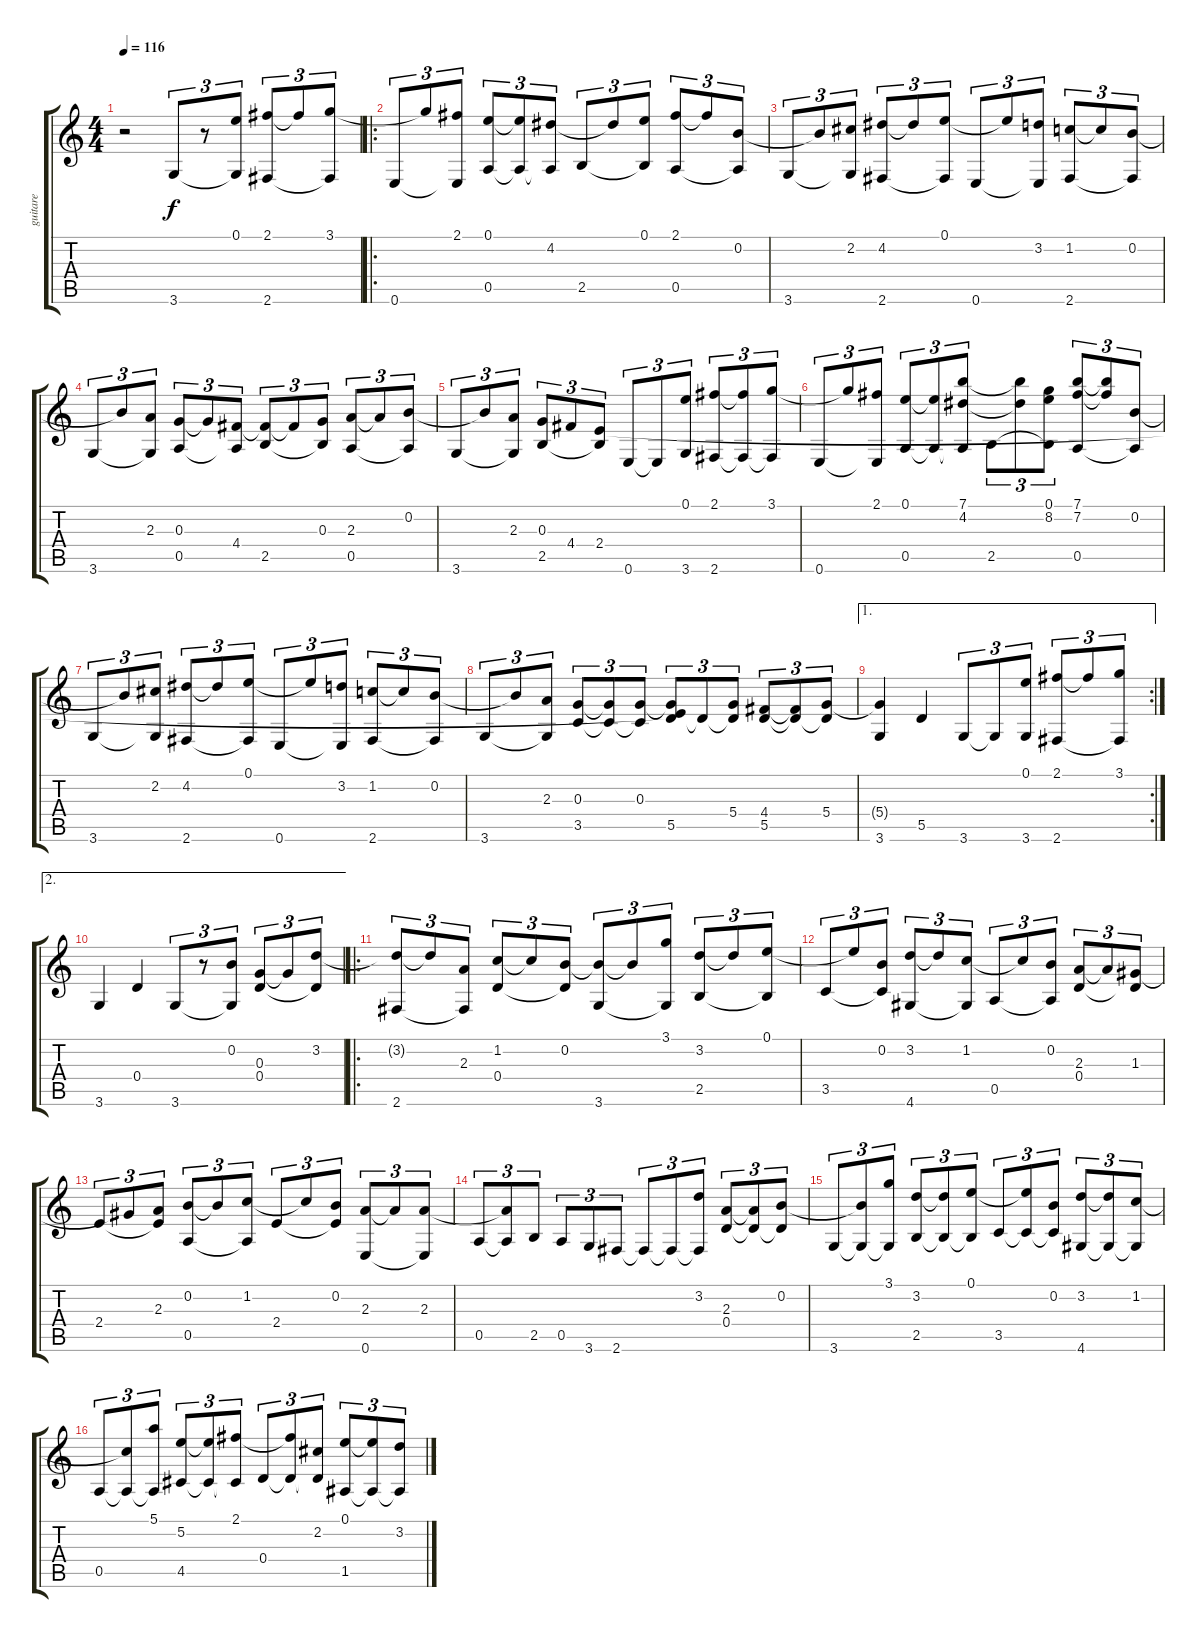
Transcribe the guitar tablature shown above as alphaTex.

\track ("guitare" "guitare") {instrument acousticguitarnylon}
\staff {score tabs}
\tuning (E4 B3 G3 D3 A2 E2) {hide}
\ts (4 4)
\tempo 116
\clef g2
\ks c
r.2{dy f instrument acousticguitarnylon} 3.6.8{tu (3 2)} r.8{tu (3 2)} (0.1 3.6{t}).8{tu (3 2)} (2.1 2.6).8{tu (3 2)} 2.1{t}.8{tu (3 2)} (3.1 2.6{t}).8{tu (3 2)} |
\ro
0.6.8{tu (3 2)} 3.1{t}.8{tu (3 2)} (2.1 0.6{t}).8{tu (3 2)} (0.1 0.5).8{tu (3 2)} (0.1{t} 0.5{t}).8{tu (3 2)} (4.2 0.5{t}).8{tu (3 2)} 2.5.8{tu (3 2)} 4.2{t}.8{tu (3 2)} (0.1 2.5{t}).8{tu (3 2)} (2.1 0.5).8{tu (3 2)} 2.1{t}.8{tu (3 2)} (0.2 0.5{t}).8{tu (3 2)} |
3.6.8{tu (3 2)} 0.2{t}.8{tu (3 2)} (2.2 3.6{t}).8{tu (3 2)} (4.2 2.6).8{tu (3 2)} 4.2{t}.8{tu (3 2)} (0.1 2.6{t}).8{tu (3 2)} 0.6.8{tu (3 2)} 0.1{t}.8{tu (3 2)} (3.2 0.6{t}).8{tu (3 2)} (1.2 2.6).8{tu (3 2)} 1.2{t}.8{tu (3 2)} (0.2 2.6{t}).8{tu (3 2)} |
3.6.8{tu (3 2)} 0.2{t}.8{tu (3 2)} (2.3 3.6{t}).8{tu (3 2)} (0.3 0.5).8{tu (3 2)} 0.3{t}.8{tu (3 2)} (4.4 0.5{t}).8{tu (3 2)} (4.4{t} 2.5).8{tu (3 2)} 4.4{t}.8{tu (3 2)} (0.3 2.5{t}).8{tu (3 2)} (2.3 0.5).8{tu (3 2)} 2.3{t}.8{tu (3 2)} (0.2 0.5{t}).8{tu (3 2)} |
3.6.8{tu (3 2)} 0.2{t}.8{tu (3 2)} (2.3 3.6{t}).8{tu (3 2)} (0.3 2.5).8{tu (3 2)} 4.4.8{tu (3 2)} (2.4 2.5{t}).8{tu (3 2)} 0.6.8{tu (3 2)} 0.6{t}.8{tu (3 2)} (0.1 3.6).8{tu (3 2)} (2.1 2.6).8{tu (3 2)} (2.1{t} 2.6{t}).8{tu (3 2)} (3.1 2.6{t}).8{tu (3 2)} |
0.6.8{tu (3 2)} 3.1{t}.8{tu (3 2)} (2.1 0.6{t}).8{tu (3 2)} (0.1 0.5).8{tu (3 2)} (0.1{t} 0.5{t}).8{tu (3 2)} (7.1 4.2 0.5{t}).8{tu (3 2)} 2.5.8{tu (3 2)} (7.1{t} 4.2{t}).8{tu (3 2)} (0.1 8.2 2.5{t}).8{tu (3 2)} (7.1 7.2 0.5).8{tu (3 2)} (7.1{t} 7.2{t}).8{tu (3 2)} (0.2 0.5{t}).8{tu (3 2)} |
3.6.8{tu (3 2)} 0.2{t}.8{tu (3 2)} (2.2 3.6{t}).8{tu (3 2)} (4.2 2.6).8{tu (3 2)} 4.2{t}.8{tu (3 2)} (0.1 2.6{t}).8{tu (3 2)} 0.6.8{tu (3 2)} 0.1{t}.8{tu (3 2)} (3.2 0.6{t}).8{tu (3 2)} (1.2 2.6).8{tu (3 2)} 1.2{t}.8{tu (3 2)} (0.2 2.6{t}).8{tu (3 2)} |
3.6.8{tu (3 2)} 0.2{t}.8{tu (3 2)} (2.3 3.6{t}).8{tu (3 2)} (0.3 3.5).8{tu (3 2)} (0.3{t} 3.5{t}).8{tu (3 2)} (0.3 3.5{t}).8{tu (3 2)} (0.3{t} 2.4{t} 5.5).8{tu (3 2)} 5.5{t}.8{tu (3 2)} (5.4 5.5{t}).8{tu (3 2)} (4.4 5.5).8{tu (3 2)} (4.4{t} 5.5{t}).8{tu (3 2)} (5.4 5.5{t}).8{tu (3 2)} |
\ae 1
\rc 2
(5.4{t} 3.6).4 5.5.4 3.6.8{tu (3 2)} 3.6{t}.8{tu (3 2)} (0.1 3.6).8{tu (3 2)} (2.1 2.6).8{tu (3 2)} 2.1{t}.8{tu (3 2)} (3.1 2.6{t}).8{tu (3 2)} |
\ae 2
3.6.4 0.4.4 3.6.8{tu (3 2)} r.8{tu (3 2)} (0.2 3.6{t}).8{tu (3 2)} (0.3 0.4).8{tu (3 2)} 0.3{t}.8{tu (3 2)} (3.2 0.4{t}).8{tu (3 2)} |
\ro
(3.2{t} 2.6).8{tu (3 2)} 3.2{t}.8{tu (3 2)} (2.3 2.6{t}).8{tu (3 2)} (1.2 0.4).8{tu (3 2)} 1.2{t}.8{tu (3 2)} (0.2 0.4{t}).8{tu (3 2)} (0.2{t} 3.6).8{tu (3 2)} 0.2{t}.8{tu (3 2)} (3.1 3.6{t}).8{tu (3 2)} (3.2 2.5).8{tu (3 2)} 3.2{t}.8{tu (3 2)} (0.1 2.5{t}).8{tu (3 2)} |
3.5.8{tu (3 2)} 0.1{t}.8{tu (3 2)} (0.2 3.5{t}).8{tu (3 2)} (3.2 4.6).8{tu (3 2)} 3.2{t}.8{tu (3 2)} (1.2 4.6{t}).8{tu (3 2)} 0.5.8{tu (3 2)} 1.2{t}.8{tu (3 2)} (0.2 0.5{t}).8{tu (3 2)} (2.3 0.4).8{tu (3 2)} 2.3{t}.8{tu (3 2)} (1.3 0.4{t}).8{tu (3 2)} |
2.4.8{tu (3 2)} 1.3{t}.8{tu (3 2)} (2.3 2.4{t}).8{tu (3 2)} (0.2 0.5).8{tu (3 2)} 0.2{t}.8{tu (3 2)} (1.2 0.5{t}).8{tu (3 2)} 2.4.8{tu (3 2)} 1.2{t}.8{tu (3 2)} (0.2 2.4{t}).8{tu (3 2)} (2.3 0.6).8{tu (3 2)} 2.3{t}.8{tu (3 2)} (2.3 0.6{t}).8{tu (3 2)} |
0.5.8{tu (3 2)} (2.3{t} 0.5{t}).8{tu (3 2)} 2.5.8{tu (3 2)} 0.5.8{tu (3 2)} 3.6.8{tu (3 2)} 2.6.8{tu (3 2)} 2.6{t}.8{tu (3 2)} 2.6{t}.8{tu (3 2)} (3.2 2.6{t}).8{tu (3 2)} (2.3 0.4).8{tu (3 2)} (2.3{t} 0.4{t}).8{tu (3 2)} (0.2 0.4{t}).8{tu (3 2)} |
3.6.8{tu (3 2)} (0.2{t} 3.6{t}).8{tu (3 2)} (3.1 3.6{t}).8{tu (3 2)} (3.2 2.5).8{tu (3 2)} (3.2{t} 2.5{t}).8{tu (3 2)} (0.1 2.5{t}).8{tu (3 2)} 3.5.8{tu (3 2)} (0.1{t} 3.5{t}).8{tu (3 2)} (0.2 3.5{t}).8{tu (3 2)} (3.2 4.6).8{tu (3 2)} (3.2{t} 4.6{t}).8{tu (3 2)} (1.2 4.6{t}).8{tu (3 2)} |
0.5.8{tu (3 2)} (1.2{t} 0.5{t}).8{tu (3 2)} (5.1 0.5{t}).8{tu (3 2)} (5.2 4.5).8{tu (3 2)} (5.2{t} 4.5{t}).8{tu (3 2)} (2.1 4.5{t}).8{tu (3 2)} 0.4.8{tu (3 2)} (2.1{t} 0.4{t}).8{tu (3 2)} (2.2 0.4{t}).8{tu (3 2)} (0.1 1.5).8{tu (3 2)} (0.1{t} 1.5{t}).8{tu (3 2)} (3.2 1.5{t}).8{tu (3 2)}
